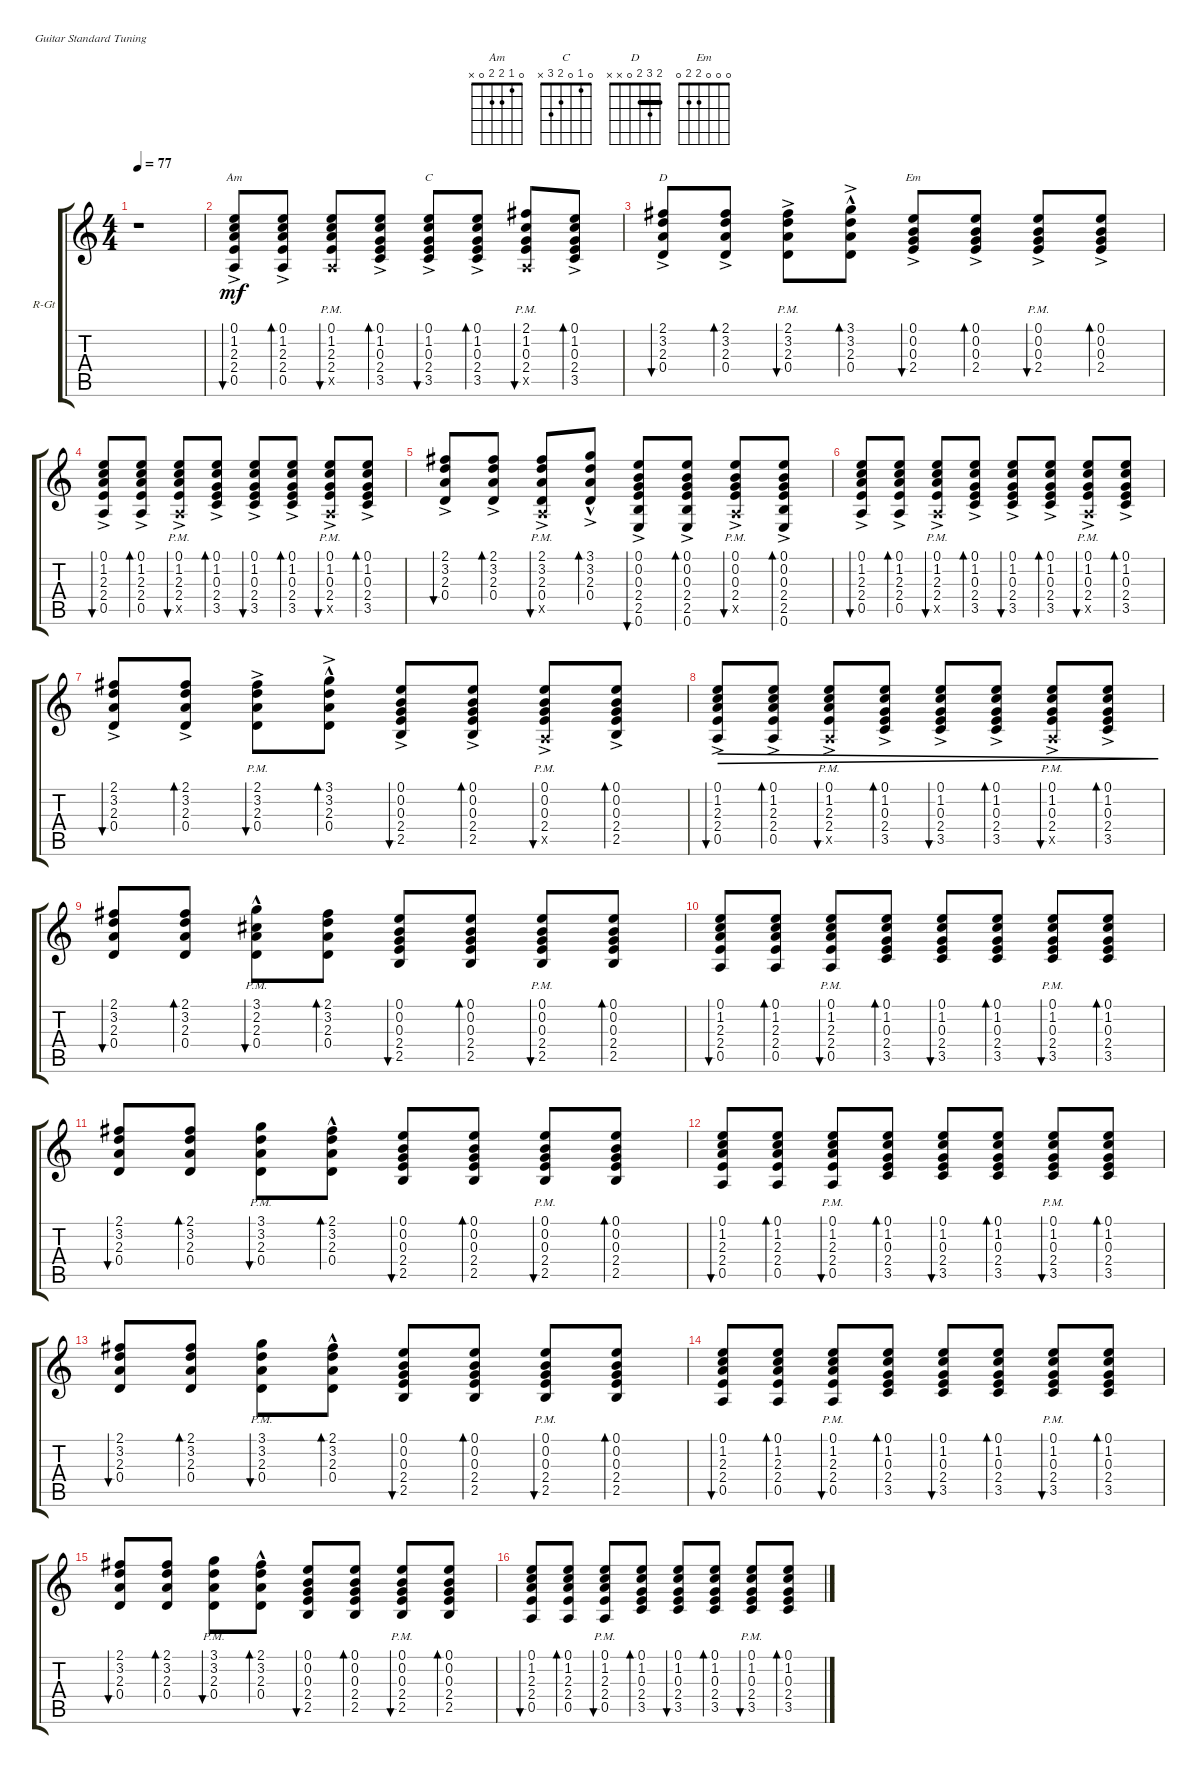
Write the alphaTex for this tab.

\bracketExtendMode groupsimilarinstruments
\firstSystemTrackNameOrientation horizontal
\otherSystemsTrackNameOrientation horizontal
\track ("Ритм гт. Виктор Цой" "R-Gt") {instrument acousticguitarsteel}
\staff {score tabs}
\tuning (E4 B3 G3 D3 A2 E2)
\chord ("Am" 0 1 2 2 0 x) {showfingering false}
\chord ("C" 0 1 0 2 3 x) {showfingering false}
\chord ("D" 2 3 2 0 x x) {showfingering false barre 2}
\chord ("Em" 0 0 0 2 2 0) {showfingering false}
\ts (4 4)
\tempo 77
\clef g2
\ks c
r.1{dy mf instrument acousticguitarsteel} |
(0.1{ac} 1.2{ac} 2.3{ac} 2.4{ac} 0.5{ac}).8{bu 30 ch "Am"} (0.1{ac} 1.2{ac} 2.3{ac} 2.4{ac} 0.5{ac}).8{bd 30} (0.1{pm} 1.2{pm} 2.3{pm} 2.4{pm} 0.5{pm x}).8{bu 30} (0.1{ac} 1.2{ac} 0.3{ac} 2.4{ac} 3.5{ac}).8{bd 30} (0.1{ac} 1.2{ac} 0.3{ac} 2.4{ac} 3.5{ac}).8{bu 30 ch "C"} (0.1{ac} 1.2{ac} 0.3{ac} 2.4{ac} 3.5{ac}).8{bd 30} (2.1{pm} 1.2{pm} 0.3{pm} 2.4{pm} 0.5{pm x}).8{bu 30} (0.1{ac} 1.2{ac} 0.3{ac} 2.4{ac} 3.5{ac}).8{bd 30} |
(2.1{ac} 3.2{ac} 2.3{ac} 0.4{ac}).8{bu 30 ch "D"} (2.1{ac} 3.2{ac} 2.3{ac} 0.4{ac}).8{bd 30} (2.1{ac pm} 3.2{ac pm} 2.3{ac pm} 0.4{ac pm}).8{bu 30} (3.1{hac} 3.2{ac} 2.3{ac} 0.4{ac}).8{bd 30} (0.1{ac} 0.2{ac} 0.3{ac} 2.4{ac}).8{bu 30 ch "Em"} (0.1{ac} 0.2{ac} 0.3{ac} 2.4{ac}).8{bd 30} (0.1{ac pm} 0.2{ac pm} 0.3{ac pm} 2.4{ac pm}).8{bu 30} (0.1{ac} 0.2{ac} 0.3{ac} 2.4{ac}).8{bd 30} |
(0.1{ac} 1.2{ac} 2.3{ac} 2.4{ac} 0.5{ac}).8{bu 30} (0.1{ac} 1.2{ac} 2.3{ac} 2.4{ac} 0.5{ac}).8{bd 30} (0.1{ac pm} 1.2{ac pm} 2.3{ac pm} 2.4{ac pm} 0.5{ac pm x}).8{bu 30} (0.1{ac} 1.2{ac} 0.3{ac} 2.4{ac} 3.5{ac}).8{bd 30} (0.1{ac} 1.2{ac} 0.3{ac} 2.4{ac} 3.5{ac}).8{bu 30} (0.1{ac} 1.2{ac} 0.3{ac} 2.4{ac} 3.5{ac}).8{bd 30} (0.1{ac pm} 1.2{ac pm} 0.3{ac pm} 2.4{ac pm} 0.5{ac pm x}).8{bu 30} (0.1{ac} 1.2{ac} 0.3{ac} 2.4{ac} 3.5{ac}).8{bd 30} |
(2.1{ac} 3.2{ac} 2.3{ac} 0.4{ac}).8{bu 30} (2.1{ac} 3.2{ac} 2.3{ac} 0.4{ac}).8{bd 30} (2.1{ac pm} 3.2{ac pm} 2.3{ac pm} 0.4{ac pm} 0.5{pm x}).8{bu 30} (3.1{hac} 3.2{ac} 2.3{ac} 0.4{ac}).8{bd 30} (0.1{ac} 0.2{ac} 0.3{ac} 2.4{ac} 2.5{ac} 0.6{ac}).8{bu 30} (0.1{ac} 0.2{ac} 0.3{ac} 2.4{ac} 2.5{ac} 0.6{ac}).8{bd 30} (0.1{ac pm} 0.2{ac pm} 0.3{ac pm} 2.4{ac pm} 0.5{ac pm x}).8{bu 30} (0.1{ac} 0.2{ac} 0.3{ac} 2.4{ac} 2.5{ac} 0.6{ac}).8{bd 30} |
(0.1{ac} 1.2{ac} 2.3{ac} 2.4{ac} 0.5{ac}).8{bu 30} (0.1{ac} 1.2{ac} 2.3{ac} 2.4{ac} 0.5{ac}).8{bd 30} (0.1{ac pm} 1.2{ac pm} 2.3{ac pm} 2.4{ac pm} 0.5{ac pm x}).8{bu 30} (0.1{ac} 1.2{ac} 0.3{ac} 2.4{ac} 3.5{ac}).8{bd 30} (0.1{ac} 1.2{ac} 0.3{ac} 2.4{ac} 3.5{ac}).8{bu 30} (0.1{ac} 1.2{ac} 0.3{ac} 2.4{ac} 3.5{ac}).8{bd 30} (0.1{ac pm} 1.2{ac pm} 0.3{ac pm} 2.4{ac pm} 0.5{ac pm x}).8{bu 30} (0.1{ac} 1.2{ac} 0.3{ac} 2.4{ac} 3.5{ac}).8{bd 30} |
(2.1{ac} 3.2{ac} 2.3{ac} 0.4{ac}).8{bu 30} (2.1{ac} 3.2{ac} 2.3{ac} 0.4{ac}).8{bd 30} (2.1{ac pm} 3.2{ac pm} 2.3{ac pm} 0.4{ac pm}).8{bu 30} (3.1{hac} 3.2{ac} 2.3{ac} 0.4{ac}).8{bd 30} (0.1{ac} 0.2{ac} 0.3{ac} 2.4{ac} 2.5{ac}).8{bu 30} (0.1{ac} 0.2{ac} 0.3{ac} 2.4{ac} 2.5{ac}).8{bd 30} (0.1{ac pm} 0.2{ac pm} 0.3{ac pm} 2.4{ac pm} 0.5{ac pm x}).8{bu 30} (0.1{ac} 0.2{ac} 0.3{ac} 2.4{ac} 2.5{ac}).8{bd 30} |
(0.1{ac} 1.2{ac} 2.3{ac} 2.4{ac} 0.5{ac}).8{bu 30 dec} (0.1{ac} 1.2{ac} 2.3{ac} 2.4{ac} 0.5{ac}).8{bd 30 dec} (0.1{ac pm} 1.2{ac pm} 2.3{ac pm} 2.4{ac pm} 0.5{ac pm x}).8{bu 30 dec} (0.1{ac} 1.2{ac} 0.3{ac} 2.4{ac} 3.5{ac}).8{bd 30 dec} (0.1{ac} 1.2{ac} 0.3{ac} 2.4{ac} 3.5{ac}).8{bu 30 dec} (0.1{ac} 1.2{ac} 0.3{ac} 2.4{ac} 3.5{ac}).8{bd 30 dec} (0.1{ac pm} 1.2{ac pm} 0.3{ac pm} 2.4{ac pm} 0.5{ac pm x}).8{bu 30 dec} (0.1{ac} 1.2{ac} 0.3{ac} 2.4{ac} 3.5{ac}).8{bd 30 dec} |
(2.1 3.2 2.3 0.4).8{bu 30} (2.1 3.2 2.3 0.4).8{bd 30} (3.1{hac pm} 2.2{pm} 2.3{pm} 0.4{pm}).8{bu 30} (2.1 3.2 2.3 0.4).8{bd 30} (0.1 0.2 0.3 2.4 2.5).8{bu 30} (0.1 0.2 0.3 2.4 2.5).8{bd 30} (0.1{pm} 0.2{pm} 0.3{pm} 2.4{pm} 2.5{pm}).8{bu 30} (0.1 0.2 0.3 2.4 2.5).8{bd 30} |
(0.1 1.2 2.3 2.4 0.5).8{bu 30} (0.1 1.2 2.3 2.4 0.5).8{bd 30} (0.1{pm} 1.2{pm} 2.3{pm} 2.4{pm} 0.5{pm}).8{bu 30} (0.1 1.2 0.3 2.4 3.5).8{bd 30} (0.1 1.2 0.3 2.4 3.5).8{bu 30} (0.1 1.2 0.3 2.4 3.5).8{bd 30} (0.1{pm} 1.2{pm} 0.3{pm} 2.4{pm} 3.5{pm}).8{bu 30} (0.1 1.2 0.3 2.4 3.5).8{bd 30} |
(2.1 3.2 2.3 0.4).8{bu 30} (2.1 3.2 2.3 0.4).8{bd 30} (3.1{pm} 3.2{pm} 2.3{pm} 0.4{pm}).8{bu 30} (2.1{hac} 3.2 2.3 0.4).8{bd 30} (0.1 0.2 0.3 2.4 2.5).8{bu 30} (0.1 0.2 0.3 2.4 2.5).8{bd 30} (0.1{pm} 0.2{pm} 0.3{pm} 2.4{pm} 2.5{pm}).8{bu 30} (0.1 0.2 0.3 2.4 2.5).8{bd 30} |
(0.1 1.2 2.3 2.4 0.5).8{bu 30} (0.1 1.2 2.3 2.4 0.5).8{bd 30} (0.1{pm} 1.2{pm} 2.3{pm} 2.4{pm} 0.5{pm}).8{bu 30} (0.1 1.2 0.3 2.4 3.5).8{bd 30} (0.1 1.2 0.3 2.4 3.5).8{bu 30} (0.1 1.2 0.3 2.4 3.5).8{bd 30} (0.1{pm} 1.2{pm} 0.3{pm} 2.4{pm} 3.5{pm}).8{bu 30} (0.1 1.2 0.3 2.4 3.5).8{bd 30} |
(2.1 3.2 2.3 0.4).8{bu 30} (2.1 3.2 2.3 0.4).8{bd 30} (3.1{pm} 3.2{pm} 2.3{pm} 0.4{pm}).8{bu 30} (2.1{hac} 3.2 2.3 0.4).8{bd 30} (0.1 0.2 0.3 2.4 2.5).8{bu 30} (0.1 0.2 0.3 2.4 2.5).8{bd 30} (0.1{pm} 0.2{pm} 0.3{pm} 2.4{pm} 2.5{pm}).8{bu 30} (0.1 0.2 0.3 2.4 2.5).8{bd 30} |
(0.1 1.2 2.3 2.4 0.5).8{bu 30} (0.1 1.2 2.3 2.4 0.5).8{bd 30} (0.1{pm} 1.2{pm} 2.3{pm} 2.4{pm} 0.5{pm}).8{bu 30} (0.1 1.2 0.3 2.4 3.5).8{bd 30} (0.1 1.2 0.3 2.4 3.5).8{bu 30} (0.1 1.2 0.3 2.4 3.5).8{bd 30} (0.1{pm} 1.2{pm} 0.3{pm} 2.4{pm} 3.5{pm}).8{bu 30} (0.1 1.2 0.3 2.4 3.5).8{bd 30} |
(2.1 3.2 2.3 0.4).8{bu 30} (2.1 3.2 2.3 0.4).8{bd 30} (3.1{pm} 3.2{pm} 2.3{pm} 0.4{pm}).8{bu 30} (2.1{hac} 3.2 2.3 0.4).8{bd 30} (0.1 0.2 0.3 2.4 2.5).8{bu 30} (0.1 0.2 0.3 2.4 2.5).8{bd 30} (0.1{pm} 0.2{pm} 0.3{pm} 2.4{pm} 2.5{pm}).8{bu 30} (0.1 0.2 0.3 2.4 2.5).8{bd 30} |
(0.1 1.2 2.3 2.4 0.5).8{bu 30} (0.1 1.2 2.3 2.4 0.5).8{bd 30} (0.1{pm} 1.2{pm} 2.3{pm} 2.4{pm} 0.5{pm}).8{bu 30} (0.1 1.2 0.3 2.4 3.5).8{bd 30} (0.1 1.2 0.3 2.4 3.5).8{bu 30} (0.1 1.2 0.3 2.4 3.5).8{bd 30} (0.1{pm} 1.2{pm} 0.3{pm} 2.4{pm} 3.5{pm}).8{bu 30} (0.1 1.2 0.3 2.4 3.5).8{bd 30}
